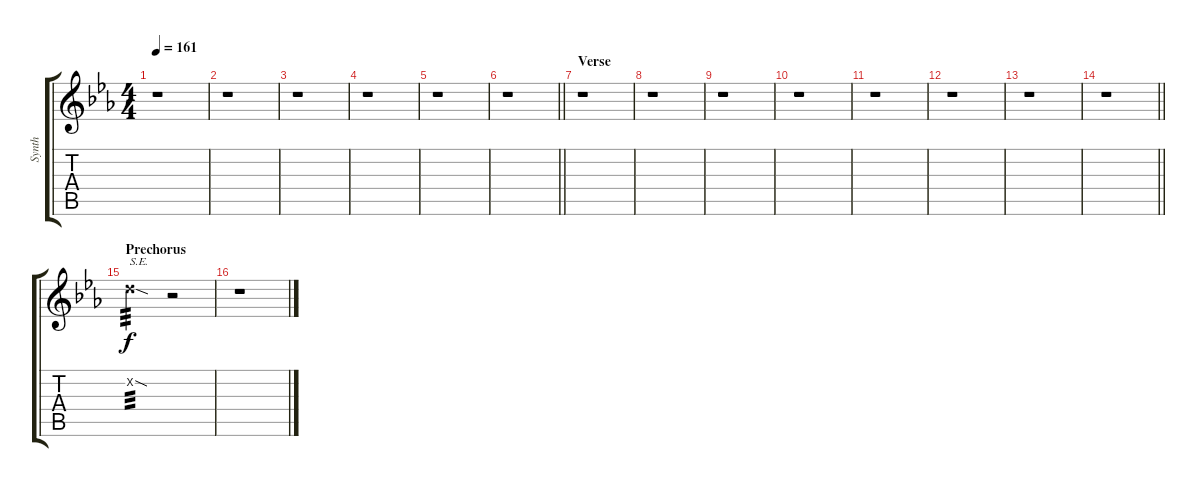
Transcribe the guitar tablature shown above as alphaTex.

\track ("Synth" "Synth") {instrument lead1square}
\staff {score tabs}
\tuning (E5 B4 G4 D4 A3 E3) {hide}
\ts (4 4)
\tempo 161
\clef g2
\ks eb
r.1{dy f} |
r.1 |
r.1 |
r.1 |
r.1 |
\barLineRight lightlight
r.1 |
\section ("" "Verse")
r.1 |
r.1 |
r.1 |
r.1 |
r.1 |
r.1 |
r.1 |
\barLineRight lightlight
r.1 |
\section ("" "Prechorus")
3.2{sod x}.2{txt "S.E." tp 3} r.2 |
r.1
